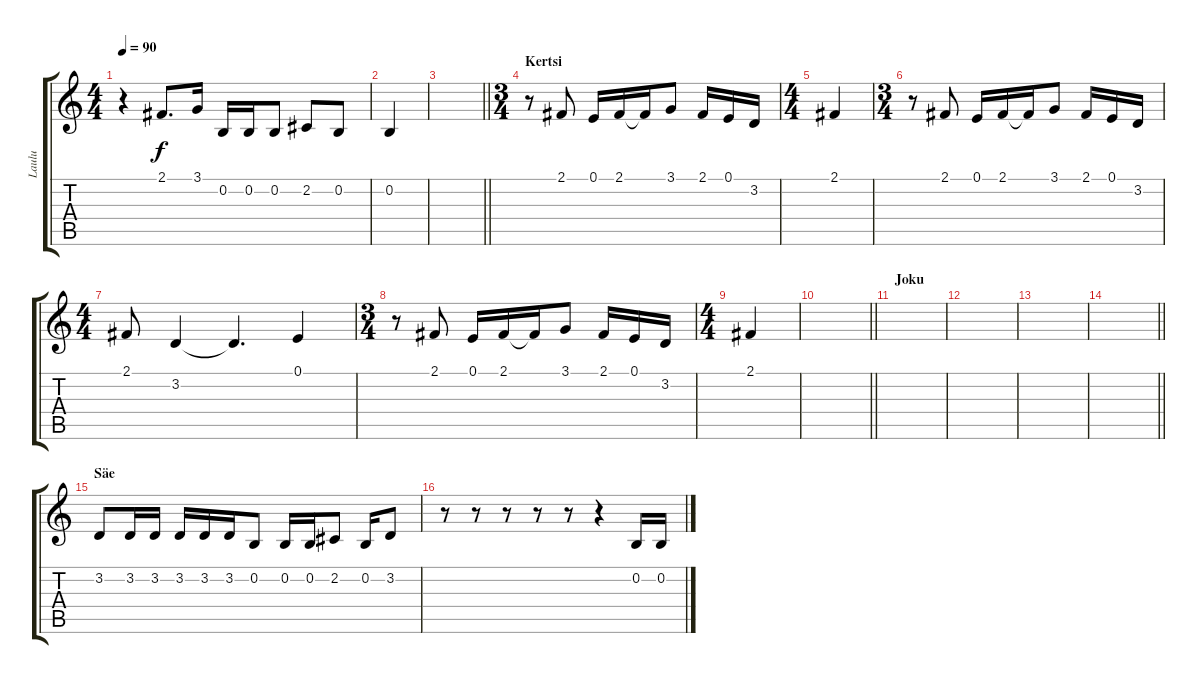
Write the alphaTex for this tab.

\track ("Laulu" "Laulu") {instrument lead1square}
\staff {score tabs}
\tuning (E4 B3 G3 D3 A2 E2) {hide}
\ts (4 4)
\tempo 90
\clef g2
\ks c
r.4{dy f} 2.1.8{d} 3.1.16 0.2.16 0.2.16 0.2.8 2.2.8 0.2.8 |
0.2.4 |
\barLineRight lightlight
|
\ts (3 4)
\section ("" "Kertsi")
r.8 2.1.8 0.1.16 2.1.16 2.1{t}.16 3.1.8 2.1.16 0.1.16 3.2.16 |
\ts (4 4)
2.1.4 |
\ts (3 4)
r.8 2.1.8 0.1.16 2.1.16 2.1{t}.16 3.1.8 2.1.16 0.1.16 3.2.16 |
\ts (4 4)
2.1.8 3.2.4 3.2{t}.4{d} 0.1.4 |
\ts (3 4)
r.8 2.1.8 0.1.16 2.1.16 2.1{t}.16 3.1.8 2.1.16 0.1.16 3.2.16 |
\ts (4 4)
2.1.4 |
\barLineRight lightlight
|
\section ("" "Joku")
|
|
|
\barLineRight lightlight
|
\section ("" "Säe")
3.2.8 3.2.16 3.2.16 3.2.16 3.2.16 3.2.16 0.2.8 0.2.16 0.2.16 2.2.8 0.2.16 3.2.8 |
r.8 r.8 r.8 r.8 r.8 r.4 0.2.16 0.2.16
